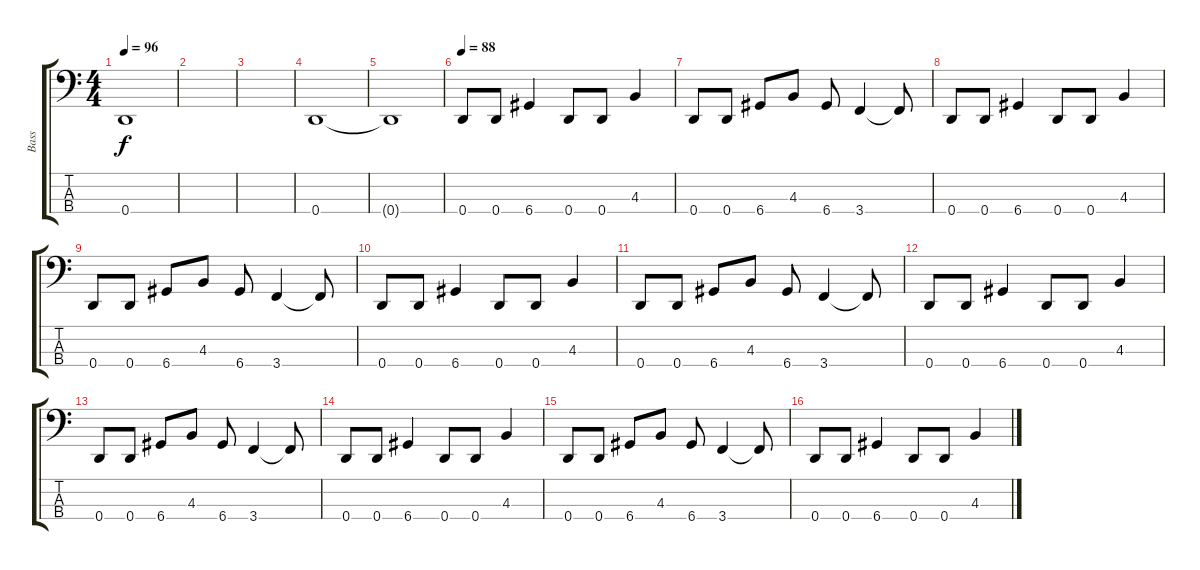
\track ("Bass" "Bass") {instrument electricbassfinger}
\staff {score tabs}
\tuning (F2 C2 G1 D1) {hide}
\ts (4 4)
\tempo 96
\clef f4
\ks c
0.4{t}.1{dy f} |
|
|
0.4.1 |
0.4{t}.1 |
\tempo 88
0.4.8 0.4.8 6.4.4 0.4.8 0.4.8 4.3.4 |
0.4.8 0.4.8 6.4.8 4.3.8 6.4.8 3.4.4 3.4{t}.8 |
0.4.8 0.4.8 6.4.4 0.4.8 0.4.8 4.3.4 |
0.4.8 0.4.8 6.4.8 4.3.8 6.4.8 3.4.4 3.4{t}.8 |
0.4.8 0.4.8 6.4.4 0.4.8 0.4.8 4.3.4 |
0.4.8 0.4.8 6.4.8 4.3.8 6.4.8 3.4.4 3.4{t}.8 |
0.4.8 0.4.8 6.4.4 0.4.8 0.4.8 4.3.4 |
0.4.8 0.4.8 6.4.8 4.3.8 6.4.8 3.4.4 3.4{t}.8 |
0.4.8 0.4.8 6.4.4 0.4.8 0.4.8 4.3.4 |
0.4.8 0.4.8 6.4.8 4.3.8 6.4.8 3.4.4 3.4{t}.8 |
0.4.8 0.4.8 6.4.4 0.4.8 0.4.8 4.3.4
